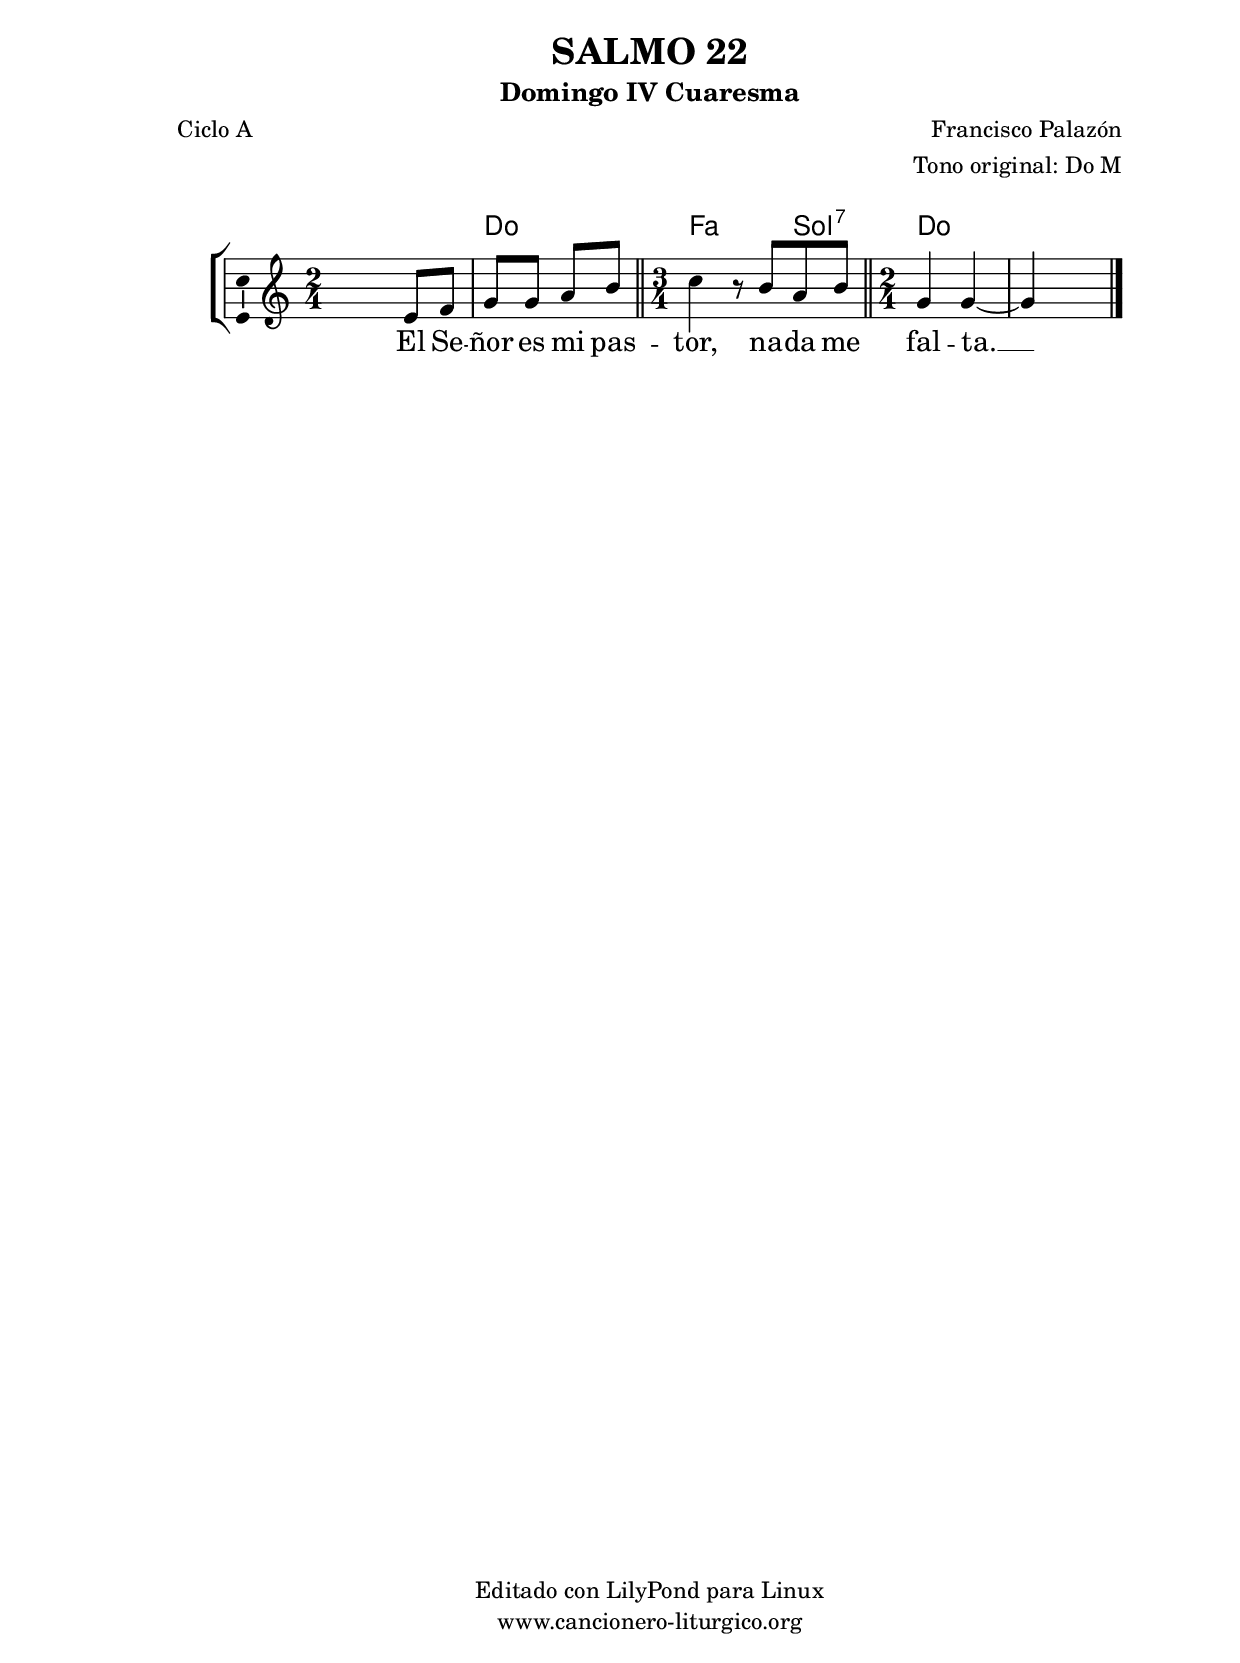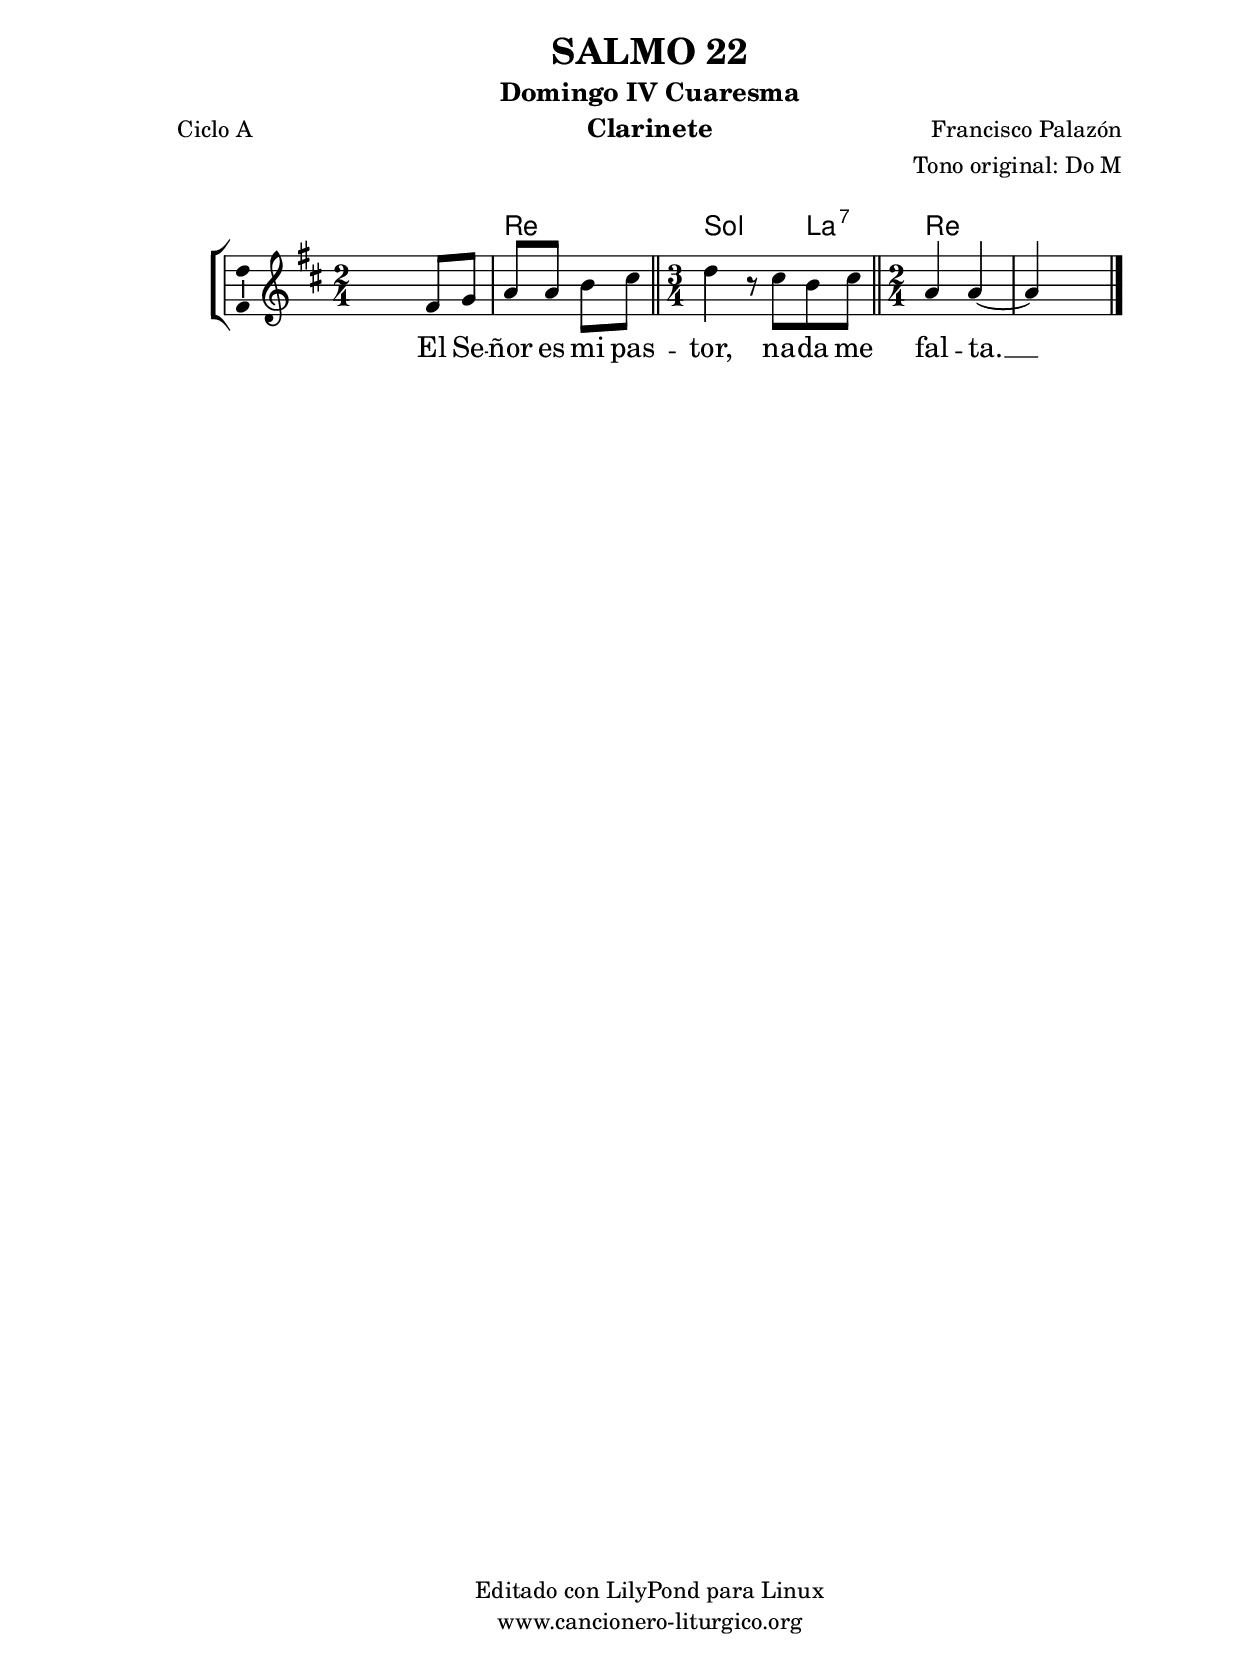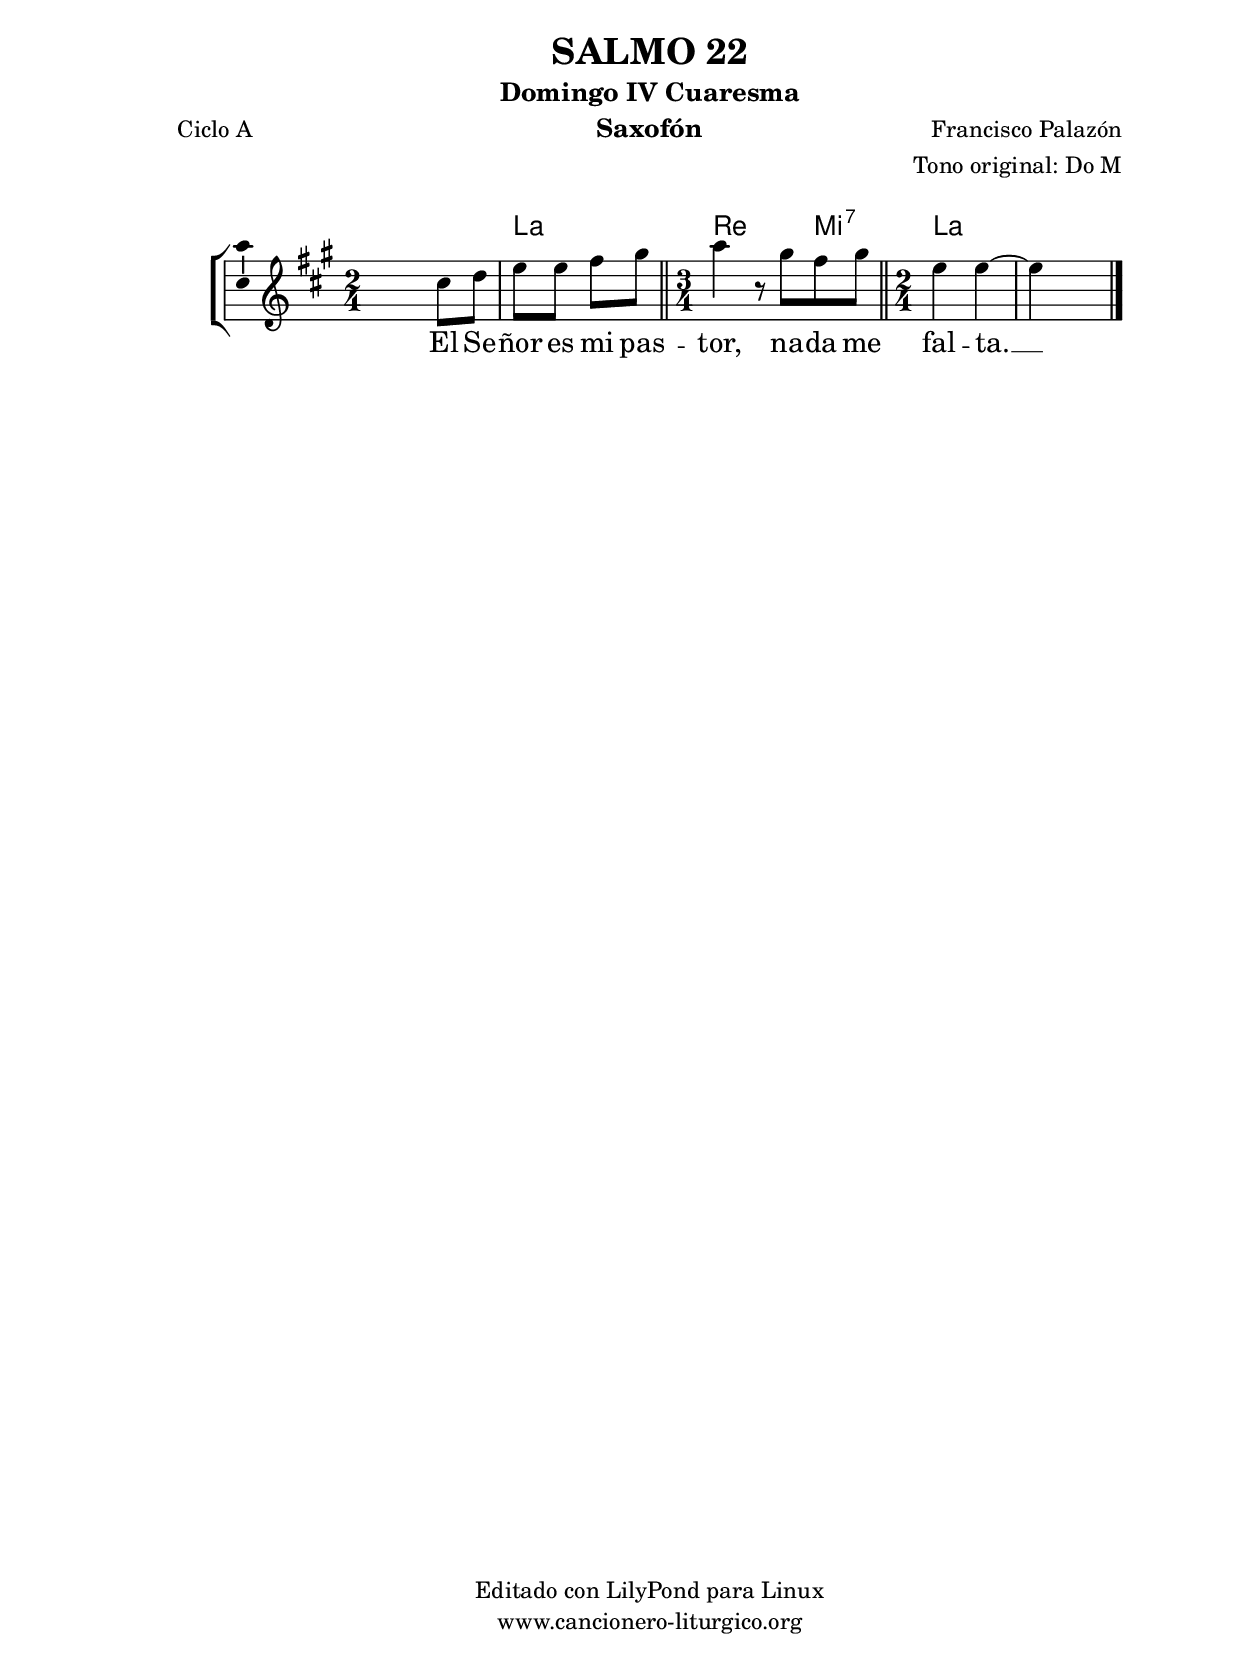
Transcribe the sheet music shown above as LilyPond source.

%
%para convertir .midi en .wav:
%timidity filename.midi -Ow -o finename.wav
%
%
%Para convertir de .wav a .mp3:
%lame -h -m j filename.wav
%
%
%para escuchar el midi:
%timidity nombrefichero.midi
%


%versión de lilypond para la que se ha escrito esta partitura:
\version "2.16.0"

	%Tamaño papel
	#(set-default-paper-size "a4")
	%Tamaño partitura
	#(set-global-staff-size 20)
	%No responde al pulsar sobre una nota
	#(ly:set-option 'point-and-click #f)

%parámetros del encabezamiento:
\header {
	title = "SALMO 22"
	subtitle = "Domingo IV Cuaresma"
	composer = "Francisco Palazón"
	poet = "Ciclo A"
	meter = ""
	arranger = "Tono original: Do M"
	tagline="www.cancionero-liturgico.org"
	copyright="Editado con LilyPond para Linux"
	}

%parámetros asociados al papel:
\paper  {
	oddHeaderMarkup = \markup {\fill-line { \on-the-fly #not-first-page \fromproperty #'header:title \on-the-fly #not-first-page \fromproperty #'header:composer }}
	evenHeaderMarkup = \markup {\fill-line { \fromproperty #'header:composer \fromproperty #'header:title }}
	#(set-paper-size "a4")
	print-page-number = ##f
	first-page-number = 1
	print-first-page-number = ##f
%	head-separation = 3.0 \cm
	top-margin = 2.0 \cm
	bottom-margin = 0.5\cm
%%%	bottom-margin = -1.0\cm
	left-margin = 3.0 \cm
	line-width = 16.0 \cm 
	indent = 8\mm
	interscoreline = 2.\mm
	between-system-space = 15\mm
%	para que las partituras no llenen la hoja:
	ragged-bottom = ##t
%	idem para la última hoja:
	ragged-last-bottom = ##f
%	para que las partituras llenen el ancho del papel:
	ragged-last = ##f
	after-title-space = 2.5 \cm
%page-count=1
%system-count=1

	%Flexible Vertical Spacing
%	markup-markup-spacing =
%	#'((basic-distance . 15) (minimum-distance . 15) (padding . 3))
	markup-system-spacing =
	#'((basic-distance . 15) (minimum-distance . 15) (padding . 3))
	system-system-spacing =
	#'((basic-distance . 15) (minimum-distance . 15) (padding . 3))
	score-system-spacing =
	#'((basic-distance . 15) (minimum-distance . 15) (padding . 5))
%	top-system-spacing = % header
%	#'((basic-distance . 8) (minimum-distance . 0) (padding . 3))
%	top-markup-spacing =
%	#'((basic-distance . 20) (minimum-distance . 20) (padding . 3))
	last-bottom-spacing = % footer
	#'((basic-distance . 5) (minimum-distance . 5) (padding . 3))
%	score-markup-spacing =
%	#'((basic-distance . 16) (minimum-distance . 13) (padding . 3))

	}


%parámetros que afectan a toda la partitura:
global =  {
	%clave de sol (G):
	\clef G
	%armadura:
%%%	\transpose ees c
	\key c \major
	\tempo 4=100
	\set Score.tempoHideNote = ##t
	}


acordes = {
	\italianChords
	\chordmode {
%%%	\transpose ees c
{

s2
c2 f g4:7
c2 s2

	}
	}
}


melodia = 
%%%	\transpose ees c
{
	\relative c'{

\time 2/4
s4 e8 f
g8 g a b

\bar "||"
\time 3/4
c4 r8 b8 a b

\bar "||"
\time 2/4
g4 g~
g4 s4

	\bar "|."
	}
	}


texto = \lyricmode {
El Se -- ñor es mi pas -- tor,
na -- da me fal -- ta. __
	}


acordesStaff = \context ChordNames = acordesStaff <<
	\set chordChanges = ##t
	\acordes
	>>


vozStaff = \context Voice = vozStaff
\with {\consists "Ambitus_engraver"}
<<
%	\set Staff.instrumentName = ""
%	\set Staff.shortInstrumentName = ""
%	\set Staff.midiInstrument = #"clarinet"
%	\set Staff.midiInstrument = #"cello"
%	\set Staff.midiInstrument = #"flute"
	\set Staff.midiInstrument = #"electric guitar (jazz)"
%	\set Staff.midiInstrument = #"english horn"
%	\set Staff.midiInstrument = #"violin"
%	\set Staff.midiInstrument = #"glockenspiel"
	\set Staff.midiMinimumVolume = #0.7
	\set Staff.midiMaximumVolume = #0.9
	\global
	\melodia
	>>


textoStaff = \context Lyrics = textoStaff <<
	\lyricsto vozStaff \texto
	>>

\book {
	\score {
		\context ChoirStaff {
			\override StaffGroup.SystemStartBracket #'collapse-height = #1
			\override Score.SystemStartBar #'collapse-height = #1
			<<
			\acordesStaff
			\vozStaff
			\textoStaff
			>>
			}
		\layout {
	    		\context {
				\Lyrics
				\override LyricText #'font-size = #2
				}
	   		 \context {
				\Score
				%fontSize = #3
				\override StaffSymbol #'staff-space = #(magstep +3)
				%\override Beam #'thickness = #0.55
				%\override SpacingSpanner #'spacing-increment = #1.0
				%\override Slur #'height-limit = #1.5
				}
			}
		}
	\score {
		\unfoldRepeats
		\context ChoirStaff {
			<<
			\acordesStaff
			\vozStaff
			>>
			}
		\midi {
	  		\context {
	  			\Score
				tempoWholesPerMinute = #(ly:make-moment 70 4)
				}
			}
		}
	}

%Partitura para clarinete
#(define output-suffix "C")
\book {
	\header{
		instrument = "Clarinete"
		}
	\score {
		\context ChoirStaff {
			\override StaffGroup.SystemStartBracket #'collapse-height = #1
			\override Score.SystemStartBar #'collapse-height = #1
\transpose c d
			<<
			\acordesStaff
			\vozStaff
			\textoStaff
			>>
			}
		\layout {
	    		\context {
				\Lyrics
				\override LyricText #'font-size = #2
				}
	   		 \context {
				\Score
				%fontSize = #3
				\override StaffSymbol #'staff-space = #(magstep +3)
				%\override Beam #'thickness = #0.55
				%\override SpacingSpanner #'spacing-increment = #1.0
				%\override Slur #'height-limit = #1.5
				}
			}
		}
	}

%Partitura para saxofón
#(define output-suffix "S")
\book {
	\header{
		instrument = "Saxofón"
		}
	\score {
		\context ChoirStaff {
			\override StaffGroup.SystemStartBracket #'collapse-height = #1
			\override Score.SystemStartBar #'collapse-height = #1
\transpose c a
			<<
			\acordesStaff
			\vozStaff
			\textoStaff
			>>
			}
		\layout {
	    		\context {
				\Lyrics
				\override LyricText #'font-size = #2
				}
	   		 \context {
				\Score
				%fontSize = #3
				\override StaffSymbol #'staff-space = #(magstep +3)
				%\override Beam #'thickness = #0.55
				%\override SpacingSpanner #'spacing-increment = #1.0
				%\override Slur #'height-limit = #1.5
				}
			}
		}
	}

